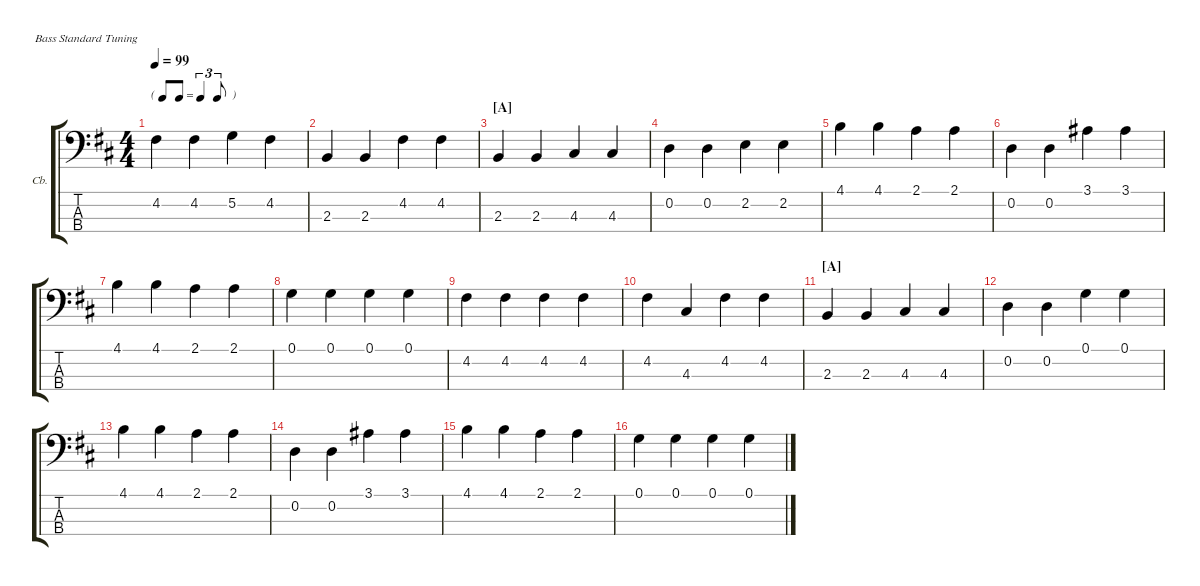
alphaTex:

\defaultSystemsLayout 4
\hideDynamics
\bracketExtendMode groupsimilarinstruments
\firstSystemTrackNameOrientation horizontal
\otherSystemsTrackNameOrientation horizontal
\track ("Contrabass" "Cb.") {instrument acousticbass}
\staff {score tabs}
\tuning (G2 D2 A1 E1)
\ts (4 4)
\tf triplet8th
\tempo 99
\clef f4
\ks d
4.2.4{dy mp} 4.2.4 5.2.4 4.2.4 |
2.3.4 2.3.4 4.2.4 4.2.4 |
\section ("A" "")
2.3.4 2.3.4 4.3.4 4.3.4 |
0.2.4 0.2.4 2.2.4 2.2.4 |
4.1.4 4.1.4 2.1.4 2.1.4 |
0.2.4 0.2.4 3.1.4 3.1.4 |
4.1.4 4.1.4 2.1.4 2.1.4 |
0.1.4 0.1.4 0.1.4 0.1.4 |
4.2.4 4.2.4 4.2.4 4.2.4 |
4.2.4 4.3.4 4.2.4 4.2.4 |
\section ("A" "")
2.3.4 2.3.4 4.3.4 4.3.4 |
0.2.4 0.2.4 0.1.4 0.1.4 |
4.1.4 4.1.4 2.1.4 2.1.4 |
0.2.4 0.2.4 3.1.4 3.1.4 |
4.1.4 4.1.4 2.1.4 2.1.4 |
0.1.4 0.1.4 0.1.4 0.1.4
